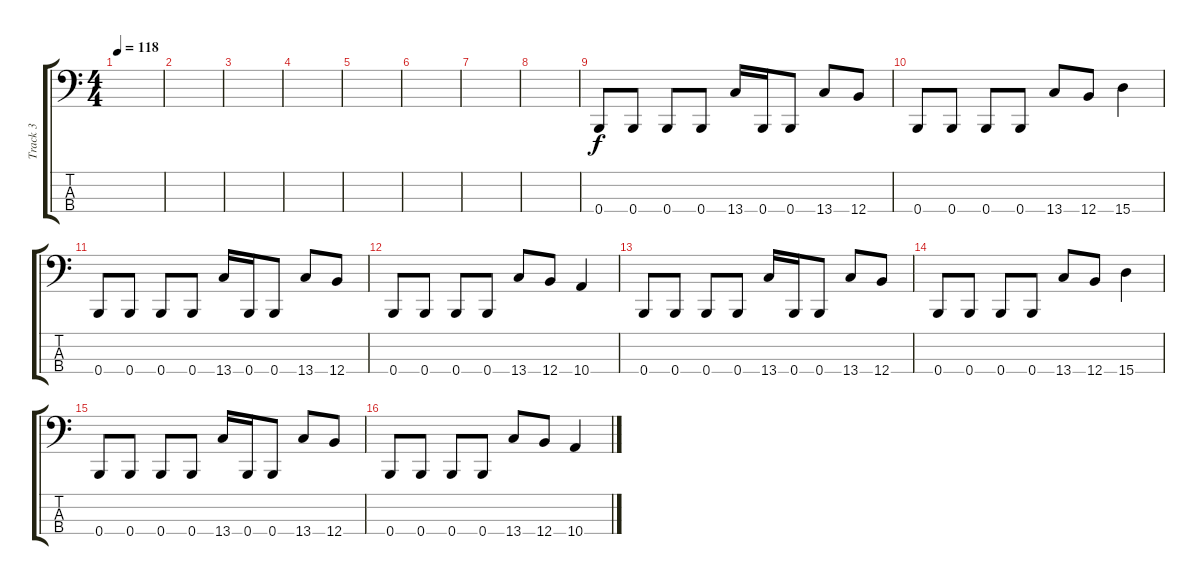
\track ("Track 3" "Track 3") {instrument electricbasspick}
\staff {score tabs}
\tuning (E2 B1 Gb1 B0) {hide}
\ts (4 4)
\tempo 118
\clef f4
\ks c
|
|
|
|
|
|
|
|
0.4.8 0.4.8 0.4.8 0.4.8 13.4.16 0.4.16 0.4.8 13.4.8 12.4.8 |
0.4.8 0.4.8 0.4.8 0.4.8 13.4.8 12.4.8 15.4.4 |
0.4.8 0.4.8 0.4.8 0.4.8 13.4.16 0.4.16 0.4.8 13.4.8 12.4.8 |
0.4.8 0.4.8 0.4.8 0.4.8 13.4.8 12.4.8 10.4.4 |
0.4.8 0.4.8 0.4.8 0.4.8 13.4.16 0.4.16 0.4.8 13.4.8 12.4.8 |
0.4.8 0.4.8 0.4.8 0.4.8 13.4.8 12.4.8 15.4.4 |
0.4.8 0.4.8 0.4.8 0.4.8 13.4.16 0.4.16 0.4.8 13.4.8 12.4.8 |
0.4.8 0.4.8 0.4.8 0.4.8 13.4.8 12.4.8 10.4.4
